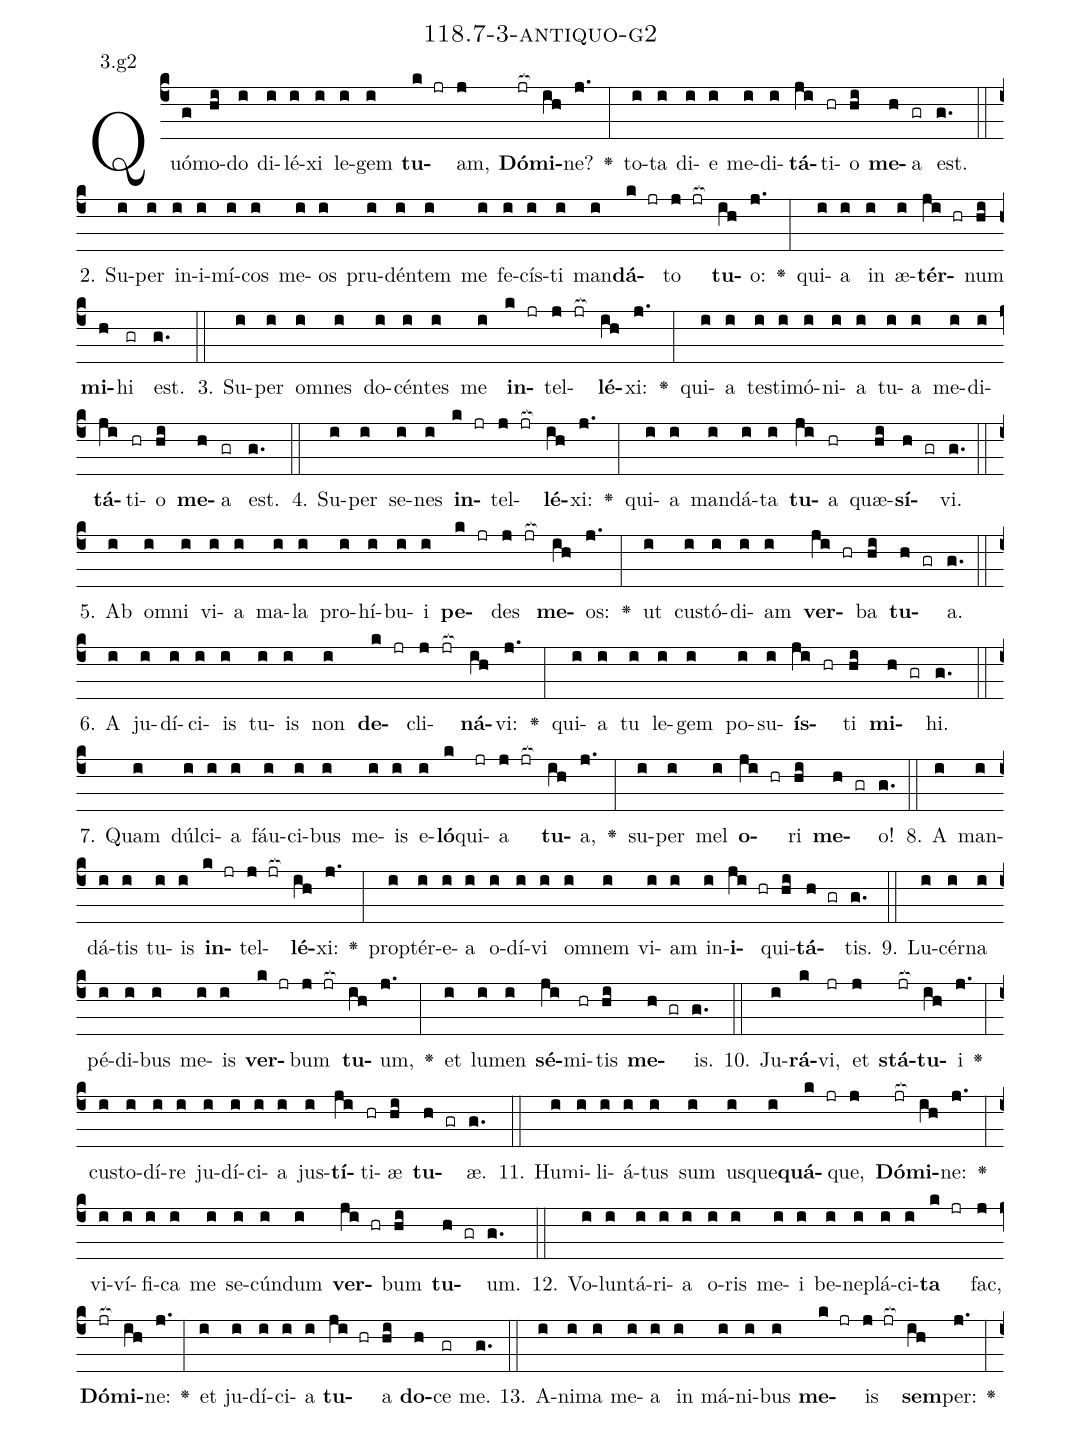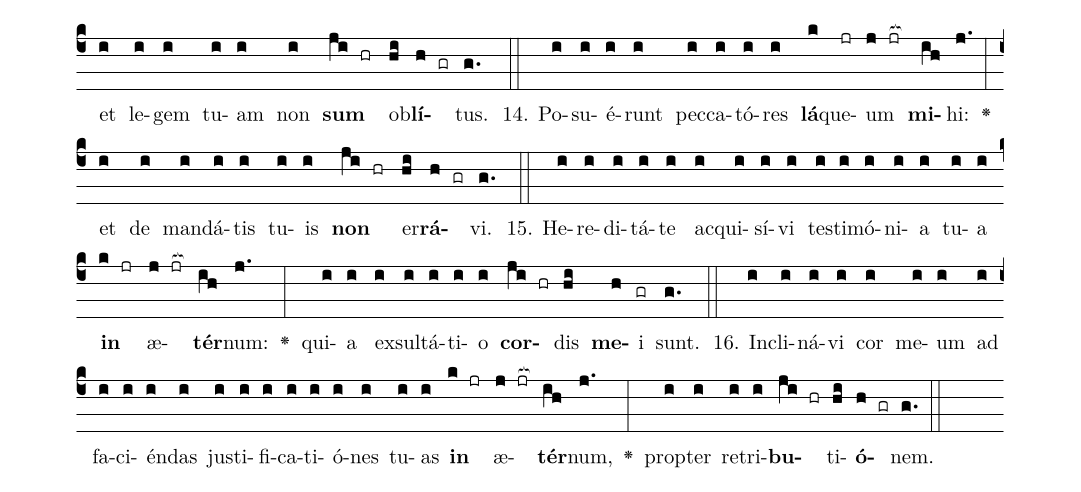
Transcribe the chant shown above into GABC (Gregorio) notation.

name: 118.7-3-antiquo-g2;
annotation: 3.g2;
%%
(c4)Quó(g)mo(hi)do(i) di(i)lé(i)xi(i) le(i)gem(i) <b>tu</b>(k jr)am,(j) <b>Dó</b>(jr[ocb:1{])<b>mi</b>(ih[ocb:0}])ne?(j.) <v>\greheightstar</v>(:) to(i)ta(i) di(i)e(i) me(i)di(i)<b>tá</b>(ji)ti(hr)o(hi) <b>me</b>(h)a(gr) est.(g.) (::)
2. Su(i)per(i) in(i)i(i)mí(i)cos(i) me(i)os(i) pru(i)dén(i)tem(i) me(i) fe(i)cís(i)ti(i) man(i)<b>dá</b>(k jr)to(j jr[ocb:1{]) <b>tu</b>(ih[ocb:0}])o:(j.) <v>\greheightstar</v>(:) qui(i)a(i) in(i) æ(i)<b>tér</b>(ji hr)num(hi) <b>mi</b>(h)hi(gr) est.(g.) (::)
3. Su(i)per(i) om(i)nes(i) do(i)cén(i)tes(i) me(i) <b>in</b>(k jr)tel(j jr[ocb:1{])<b>lé</b>(ih[ocb:0}])xi:(j.) <v>\greheightstar</v>(:) qui(i)a(i) tes(i)ti(i)mó(i)ni(i)a(i) tu(i)a(i) me(i)di(i)<b>tá</b>(ji)ti(hr)o(hi) <b>me</b>(h)a(gr) est.(g.) (::)
4. Su(i)per(i) se(i)nes(i) <b>in</b>(k jr)tel(j jr[ocb:1{])<b>lé</b>(ih[ocb:0}])xi:(j.) <v>\greheightstar</v>(:) qui(i)a(i) man(i)dá(i)ta(i) <b>tu</b>(ji)a(hr) quæ(hi)<b>sí</b>(h gr)vi.(g.) (::)
5. Ab(i) om(i)ni(i) vi(i)a(i) ma(i)la(i) pro(i)hí(i)bu(i)i(i) <b>pe</b>(k jr)des(j jr[ocb:1{]) <b>me</b>(ih[ocb:0}])os:(j.) <v>\greheightstar</v>(:) ut(i) cus(i)tó(i)di(i)am(i) <b>ver</b>(ji hr)ba(hi) <b>tu</b>(h gr)a.(g.) (::)
6. A(i) ju(i)dí(i)ci(i)is(i) tu(i)is(i) non(i) <b>de</b>(k jr)cli(j jr[ocb:1{])<b>ná</b>(ih[ocb:0}])vi:(j.) <v>\greheightstar</v>(:) qui(i)a(i) tu(i) le(i)gem(i) po(i)su(i)<b>ís</b>(ji hr)ti(hi) <b>mi</b>(h gr)hi.(g.) (::)
7. Quam(i) dúl(i)ci(i)a(i) fáu(i)ci(i)bus(i) me(i)is(i) e(i)<b>ló</b>(k)qui(jr)a(j jr[ocb:1{]) <b>tu</b>(ih[ocb:0}])a,(j.) <v>\greheightstar</v>(:) su(i)per(i) mel(i) <b>o</b>(ji hr)ri(hi) <b>me</b>(h gr)o!(g.) (::)
8. A(i) man(i)dá(i)tis(i) tu(i)is(i) <b>in</b>(k jr)tel(j jr[ocb:1{])<b>lé</b>(ih[ocb:0}])xi:(j.) <v>\greheightstar</v>(:) prop(i)tér(i)e(i)a(i) o(i)dí(i)vi(i) om(i)nem(i) vi(i)am(i) in(i)<b>i</b>(ji hr)qui(hi)<b>tá</b>(h gr)tis.(g.) (::)
9. Lu(i)cér(i)na(i) pé(i)di(i)bus(i) me(i)is(i) <b>ver</b>(k jr)bum(j jr[ocb:1{]) <b>tu</b>(ih[ocb:0}])um,(j.) <v>\greheightstar</v>(:) et(i) lu(i)men(i) <b>sé</b>(ji)mi(hr)tis(hi) <b>me</b>(h gr)is.(g.) (::)
10. Ju(i)<b>rá</b>(k)vi,(jr) et(j) <b>stá</b>(jr[ocb:1{])<b>tu</b>(ih[ocb:0}])i(j.) <v>\greheightstar</v>(:) cus(i)to(i)dí(i)re(i) ju(i)dí(i)ci(i)a(i) jus(i)<b>tí</b>(ji)ti(hr)æ(hi) <b>tu</b>(h gr)æ.(g.) (::)
11. Hu(i)mi(i)li(i)á(i)tus(i) sum(i) us(i)que(i)<b>quá</b>(k jr)que,(j) <b>Dó</b>(jr[ocb:1{])<b>mi</b>(ih[ocb:0}])ne:(j.) <v>\greheightstar</v>(:) vi(i)ví(i)fi(i)ca(i) me(i) se(i)cún(i)dum(i) <b>ver</b>(ji hr)bum(hi) <b>tu</b>(h gr)um.(g.) (::)
12. Vo(i)lun(i)tá(i)ri(i)a(i) o(i)ris(i) me(i)i(i) be(i)ne(i)plá(i)ci(i)<b>ta</b>(k jr) fac,(j) <b>Dó</b>(jr[ocb:1{])<b>mi</b>(ih[ocb:0}])ne:(j.) <v>\greheightstar</v>(:) et(i) ju(i)dí(i)ci(i)a(i) <b>tu</b>(ji hr)a(hi) <b>do</b>(h)ce(gr) me.(g.) (::)
13. A(i)ni(i)ma(i) me(i)a(i) in(i) má(i)ni(i)bus(i) <b>me</b>(k jr)is(j jr[ocb:1{]) <b>sem</b>(ih[ocb:0}])per:(j.) <v>\greheightstar</v>(:) et(i) le(i)gem(i) tu(i)am(i) non(i) <b>sum</b>(ji hr) ob(hi)<b>lí</b>(h gr)tus.(g.) (::)
14. Po(i)su(i)é(i)runt(i) pec(i)ca(i)tó(i)res(i) <b>lá</b>(k)que(jr)um(j jr[ocb:1{]) <b>mi</b>(ih[ocb:0}])hi:(j.) <v>\greheightstar</v>(:) et(i) de(i) man(i)dá(i)tis(i) tu(i)is(i) <b>non</b>(ji hr) er(hi)<b>rá</b>(h gr)vi.(g.) (::)
15. He(i)re(i)di(i)tá(i)te(i) ac(i)qui(i)sí(i)vi(i) tes(i)ti(i)mó(i)ni(i)a(i) tu(i)a(i) <b>in</b>(k jr) æ(j jr[ocb:1{])<b>tér</b>(ih[ocb:0}])num:(j.) <v>\greheightstar</v>(:) qui(i)a(i) ex(i)sul(i)tá(i)ti(i)o(i) <b>cor</b>(ji hr)dis(hi) <b>me</b>(h)i(gr) sunt.(g.) (::)
16. In(i)cli(i)ná(i)vi(i) cor(i) me(i)um(i) ad(i) fa(i)ci(i)én(i)das(i) jus(i)ti(i)fi(i)ca(i)ti(i)ó(i)nes(i) tu(i)as(i) <b>in</b>(k jr) æ(j jr[ocb:1{])<b>tér</b>(ih[ocb:0}])num,(j.) <v>\greheightstar</v>(:) prop(i)ter(i) re(i)tri(i)<b>bu</b>(ji hr)ti(hi)<b>ó</b>(h gr)nem.(g.) (::)
